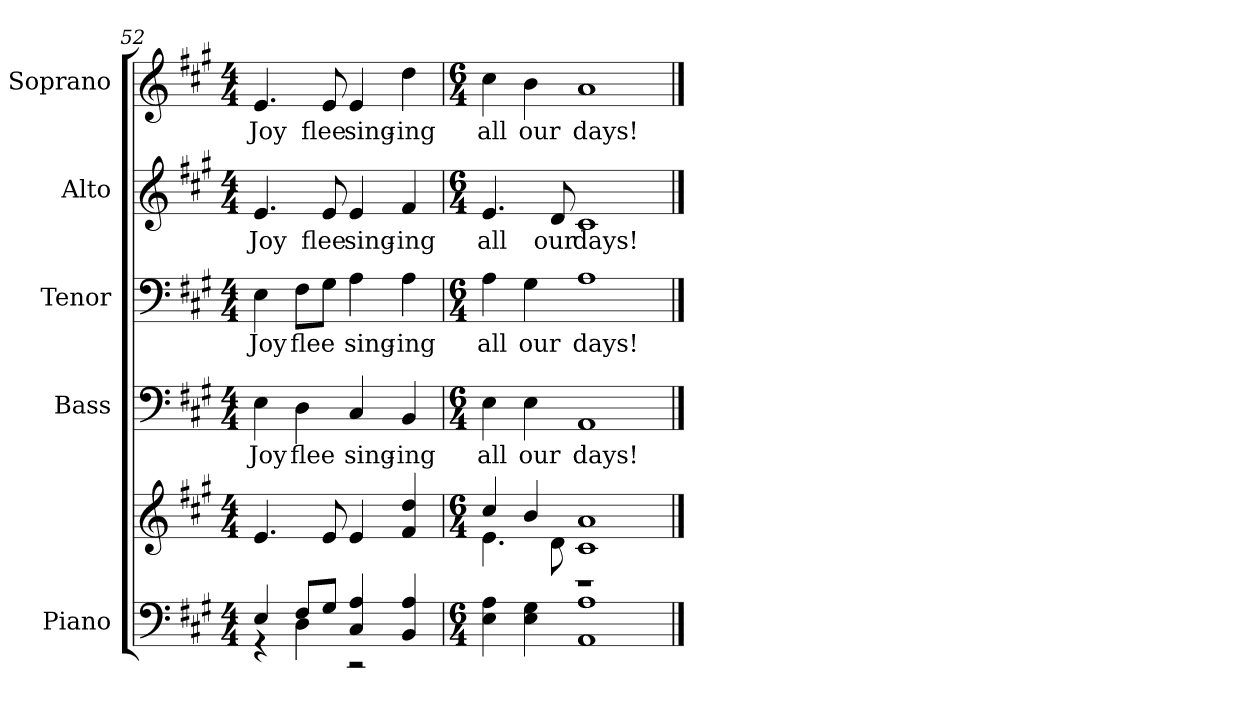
**kern	**kern	**kern	**text	**kern	**text	**kern	**text	**kern	**text
*part5	*part5	*part4	*part4	*part3	*part3	*part2	*part2	*part1	*part1
*staff6	*staff5	*staff4	*staff4	*staff3	*staff3	*staff2	*staff2	*staff1	*staff1
*I"Piano	*	*I"Bass	*	*I"Tenor	*	*I"Alto	*	*I"Soprano	*
*I'Pno.	*	*I'B.	*	*I'T.	*	*I'A.	*	*I'S.	*
*clefF4	*clefG2	*clefF4	*	*clefF4	*	*clefG2	*	*clefG2	*
*k[f#c#g#]	*k[f#c#g#]	*k[f#c#g#]	*	*k[f#c#g#]	*	*k[f#c#g#]	*	*k[f#c#g#]	*
*A:	*A:	*A:	*	*A:	*	*A:	*	*A:	*
*M4/4	*M4/4	*M4/4	*	*M4/4	*	*M4/4	*	*M4/4	*
=52	=52	=52	=52	=52	=52	=52	=52	=52	=52
*^	*	*	*	*	*	*	*	*	*
!	!	!	!	!LO:LY:b:color=#000000	!	!	!	!	!	!
!	!	!	!	!	!	!LO:LY:b:color=#000000	!	!	!	!
!	!	!	!	!	!	!	!	!LO:LY:b:color=#000000	!	!
!	!	!	!	!	!	!	!	!	!	!LO:LY:b:color=#000000
4Ei/	4r	4.ei/	4Ei\	Joy	4Ei\	Joy	4.ei/	Joy	4.ei/	Joy
!	!	!	!	!LO:LY:b:color=#000000	!	!	!	!	!	!
!	!	!	!	!	!	!LO:LY:b:color=#000000	!	!	!	!
8F#i/L	4Di\	.	4Di\	flee	8F#i\L	flee	.	.	.	.
!	!	!	!	!	!	!	!	!LO:LY:b:color=#000000	!	!
!	!	!	!	!	!	!	!	!	!	!LO:LY:b:color=#000000
8G#i/J	.	8ei/	.	.	8G#i\J	.	8ei/	flee	8ei/	flee
!	!	!	!	!LO:LY:b:color=#000000	!	!	!	!	!	!
!	!	!	!	!	!	!LO:LY:b:color=#000000	!	!	!	!
!	!	!	!	!	!	!	!	!LO:LY:b:color=#000000	!	!
!	!	!	!	!	!	!	!	!	!	!LO:LY:b:color=#000000
4C#i/ 4Ai	2r	4ei/	4C#i/	sing-	4Ai\	sing-	4ei/	sing-	4ei/	sing-
!	!	!	!	!LO:LY:b:color=#000000	!	!	!	!	!	!
!	!	!	!	!	!	!LO:LY:b:color=#000000	!	!	!	!
!	!	!	!	!	!	!	!	!LO:LY:b:color=#000000	!	!
!	!	!	!	!	!	!	!	!	!	!LO:LY:b:color=#000000
4BBi/ 4Ai	.	4f#i/ 4ddi	4BBi/	-ing	4Ai\	-ing	4f#i/	-ing	4ddi\	-ing
*v	*v	*	*	*	*	*	*	*	*	*
=53	=53	=53	=53	=53	=53	=53	=53	=53	=53
*M6/4	*M6/4	*M6/4	*	*M6/4	*	*M6/4	*	*M6/4	*
*	*^	*	*	*	*	*	*	*	*
!	!	!	!	!LO:LY:b:color=#000000	!	!	!	!	!	!
!	!	!	!	!	!	!LO:LY:b:color=#000000	!	!	!	!
!	!	!	!	!	!	!	!	!LO:LY:b:color=#000000	!	!
!	!	!	!	!	!	!	!	!	!	!LO:LY:b:color=#000000
4Ei\ 4Ai	4cc#i/	4.ei\	4Ei\	all	4Ai\	all	4.ei/	all	4cc#i\	all
!	!	!	!	!LO:LY:b:color=#000000	!	!	!	!	!	!
!	!	!	!	!	!	!LO:LY:b:color=#000000	!	!	!	!
!	!	!	!	!	!	!	!	!	!	!LO:LY:b:color=#000000
4Ei\ 4G#i	4bi/	.	4Ei\	our	4G#i\	our	.	.	4bi\	our
!	!	!	!	!	!	!	!	!LO:LY:b:color=#000000	!	!
.	.	8di\	.	.	.	.	8di/	our	.	.
!	!	!	!	!LO:LY:b:color=#000000	!	!	!	!	!	!
!	!	!	!	!	!	!LO:LY:b:color=#000000	!	!	!	!
!	!	!	!	!	!	!	!	!LO:LY:b:color=#000000	!	!
!	!	!	!	!	!	!	!	!	!	!LO:LY:b:color=#000000
1AAi 1Ai	1c#i 1ai	1r	1AAi	days!	1Ai	days!	1c#i	days!	1ai	days!
*	*v	*v	*	*	*	*	*	*	*	*
==	==	==	==	==	==	==	==	==	==
*-	*-	*-	*-	*-	*-	*-	*-	*-	*-
